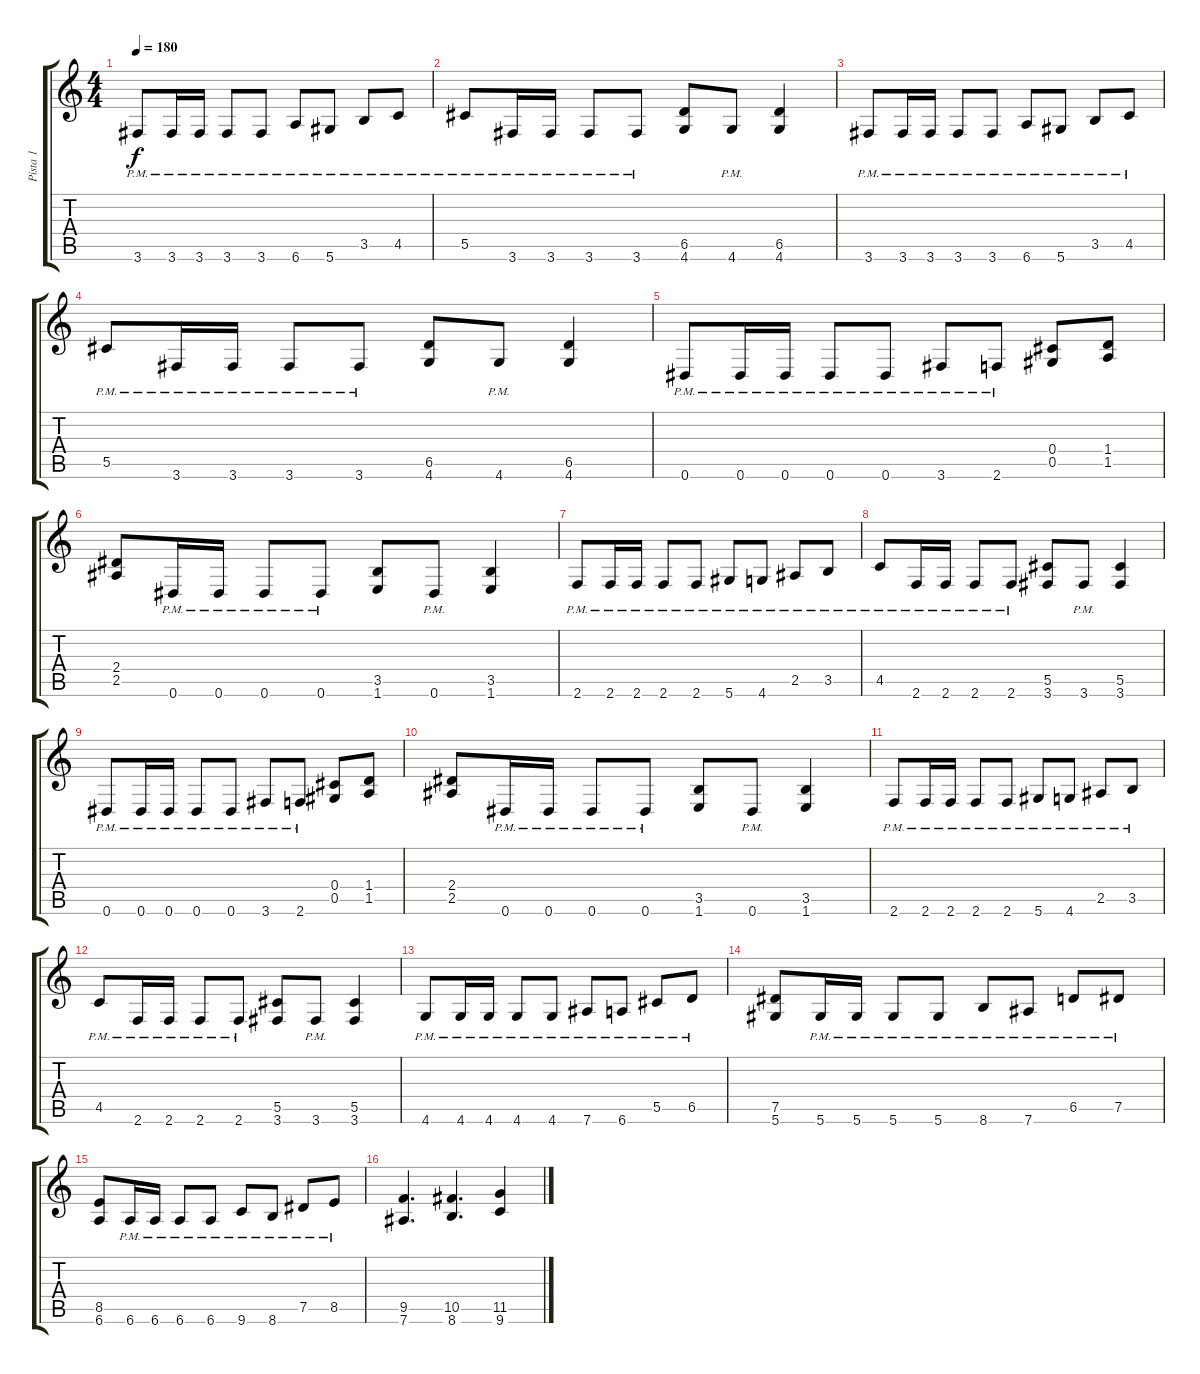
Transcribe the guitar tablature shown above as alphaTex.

\track ("Pista 1" "Pista 1") {instrument distortionguitar}
\staff {score tabs}
\tuning (Eb4 Bb3 Gb3 Db3 Ab2 Eb2) {hide}
\ts (4 4)
\tempo 180
\clef g2
\ks c
3.6{pm}.8{dy f} 3.6{pm}.16 3.6{pm}.16 3.6{pm}.8 3.6{pm}.8 6.6{pm}.8 5.6{pm}.8 3.5{pm}.8 4.5{pm}.8 |
5.5{pm}.8 3.6{pm}.16 3.6{pm}.16 3.6{pm}.8 3.6{pm}.8 (6.5 4.6).8 4.6{pm}.8 (6.5 4.6).4 |
3.6{pm}.8 3.6{pm}.16 3.6{pm}.16 3.6{pm}.8 3.6{pm}.8 6.6{pm}.8 5.6{pm}.8 3.5{pm}.8 4.5{pm}.8 |
5.5{pm}.8 3.6{pm}.16 3.6{pm}.16 3.6{pm}.8 3.6{pm}.8 (6.5 4.6).8 4.6{pm}.8 (6.5 4.6).4 |
0.6{pm}.8 0.6{pm}.16 0.6{pm}.16 0.6{pm}.8 0.6{pm}.8 3.6{pm}.8 2.6{pm}.8 (0.4 0.5).8 (1.4 1.5).8 |
(2.4 2.5).8 0.6{pm}.16 0.6{pm}.16 0.6{pm}.8 0.6{pm}.8 (3.5 1.6).8 0.6{pm}.8 (3.5 1.6).4 |
2.6{pm}.8 2.6{pm}.16 2.6{pm}.16 2.6{pm}.8 2.6{pm}.8 5.6{pm}.8 4.6{pm}.8 2.5{pm}.8 3.5{pm}.8 |
4.5{pm}.8 2.6{pm}.16 2.6{pm}.16 2.6{pm}.8 2.6{pm}.8 (5.5 3.6).8 3.6{pm}.8 (5.5 3.6).4 |
0.6{pm}.8 0.6{pm}.16 0.6{pm}.16 0.6{pm}.8 0.6{pm}.8 3.6{pm}.8 2.6{pm}.8 (0.4 0.5).8 (1.4 1.5).8 |
(2.4 2.5).8 0.6{pm}.16 0.6{pm}.16 0.6{pm}.8 0.6{pm}.8 (3.5 1.6).8 0.6{pm}.8 (3.5 1.6).4 |
2.6{pm}.8 2.6{pm}.16 2.6{pm}.16 2.6{pm}.8 2.6{pm}.8 5.6{pm}.8 4.6{pm}.8 2.5{pm}.8 3.5{pm}.8 |
4.5{pm}.8 2.6{pm}.16 2.6{pm}.16 2.6{pm}.8 2.6{pm}.8 (5.5 3.6).8 3.6{pm}.8 (5.5 3.6).4 |
4.6{pm}.8 4.6{pm}.16 4.6{pm}.16 4.6{pm}.8 4.6{pm}.8 7.6{pm}.8 6.6{pm}.8 5.5{pm}.8 6.5{pm}.8 |
(7.5 5.6).8 5.6{pm}.16 5.6{pm}.16 5.6{pm}.8 5.6{pm}.8 8.6{pm}.8 7.6{pm}.8 6.5{pm}.8 7.5{pm}.8 |
(8.5 6.6).8 6.6{pm}.16 6.6{pm}.16 6.6{pm}.8 6.6{pm}.8 9.6{pm}.8 8.6{pm}.8 7.5{pm}.8 8.5{pm}.8 |
(9.5 7.6).4{d} (10.5 8.6).4{d} (11.5 9.6).4
